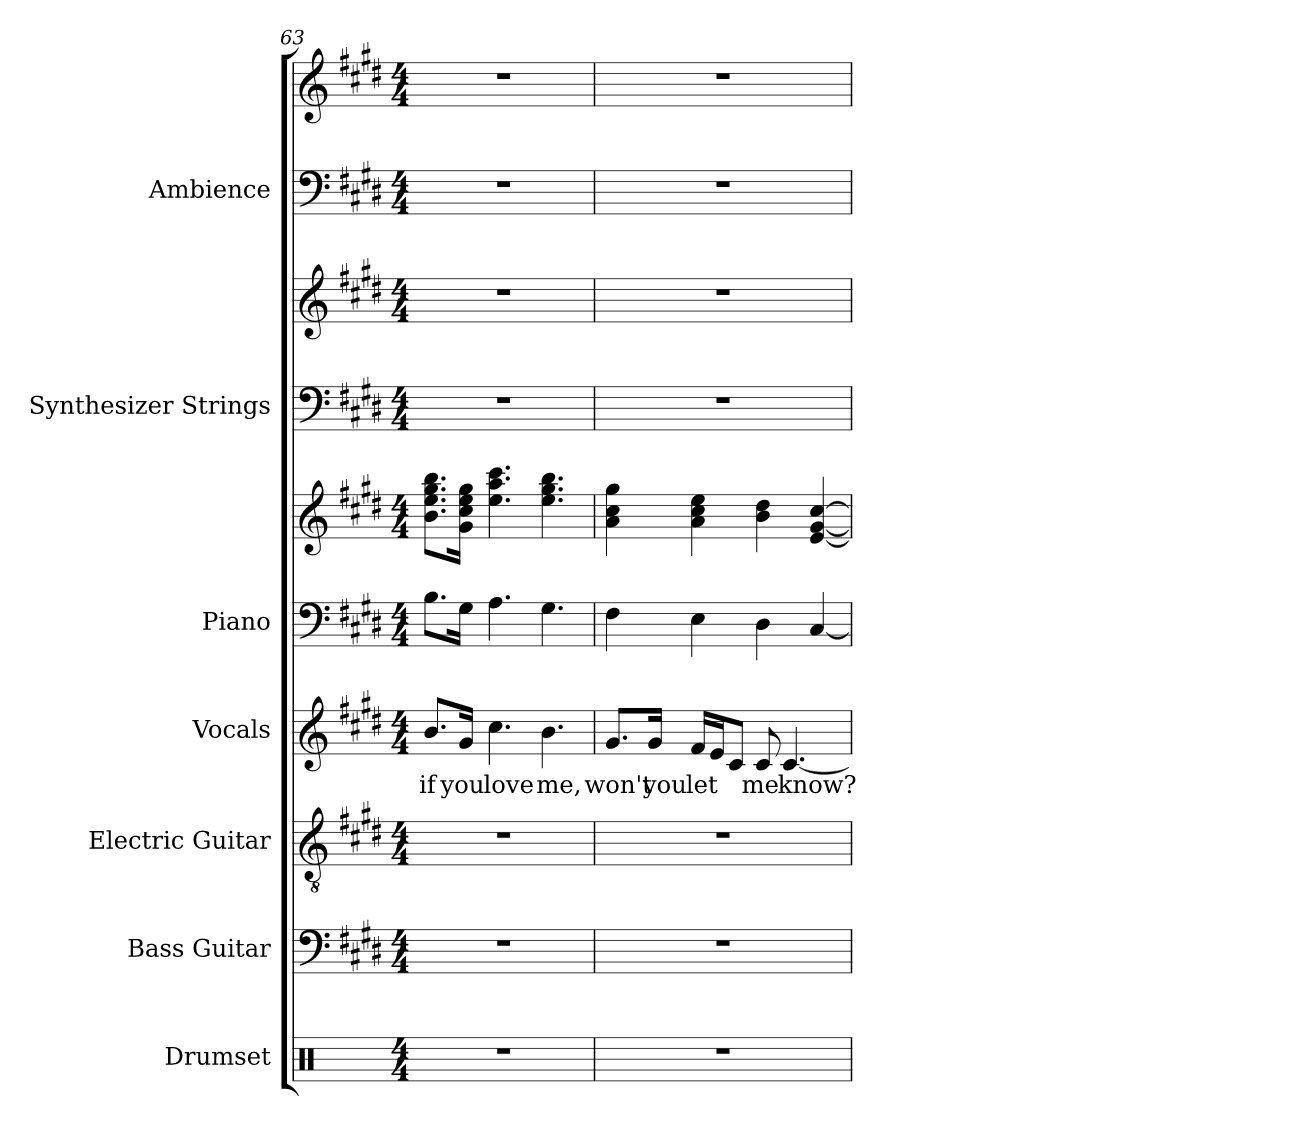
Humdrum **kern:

**kern	**kern	**kern	**kern	**text	**kern	**kern	**kern	**kern	**kern	**kern
*part7	*part6	*part5	*part4	*part4	*part3	*part3	*part2	*part2	*part1	*part1
*staff10	*staff9	*staff8	*staff7	*staff7	*staff6	*staff5	*staff4	*staff3	*staff2	*staff1
*I"Drumset	*I"Bass Guitar	*I"Electric Guitar	*I"Vocals	*	*I"Piano	*	*I"Synthesizer Strings	*	*I"Ambience	*
*I'D. Set	*I'B. Guit.	*I'E. Guit.	*I'Voc.	*	*I'Pno.	*	*I'Syn. Str.	*	*I'Amb.	*
!!LO:PB:g=z
*clefX	*clefF4	*clefGv2	*clefG2	*	*clefF4	*clefG2	*clefF4	*clefG2	*clefF4	*clefG2
*	*ITrd7c12	*	*	*	*	*	*	*	*	*
*k[]	*k[f#c#g#d#]	*k[f#c#g#d#]	*k[f#c#g#d#]	*	*k[f#c#g#d#]	*k[f#c#g#d#]	*k[f#c#g#d#]	*k[f#c#g#d#]	*k[f#c#g#d#]	*k[f#c#g#d#]
*M4/4	*M4/4	*M4/4	*M4/4	*	*M4/4	*M4/4	*M4/4	*M4/4	*M4/4	*M4/4
=63	=63	=63	=63	=63	=63	=63	=63	=63	=63	=63
!	!	!	!	!LO:LY:b	!	!	!	!	!	!
1r	1r	1r	8.b/L	if	8.B\L	8.b\ 8.ee\ 8.gg#\ 8.bb\L	1r	1r	1r	1r
!	!	!	!	!LO:LY:b	!	!	!	!	!	!
.	.	.	16g#/Jk	you	16G#\Jk	16g#\ 16cc#\ 16ee\ 16gg#\Jk	.	.	.	.
!	!	!	!	!LO:LY:b	!	!	!	!	!	!
.	.	.	4.cc#\	love	4.A\	4.ee\ 4.aa\ 4.ccc#\	.	.	.	.
!	!	!	!	!LO:LY:b	!	!	!	!	!	!
.	.	.	4.b\	me,	4.G#\	4.ee\ 4.gg#\ 4.bb\	.	.	.	.
=64	=64	=64	=64	=64	=64	=64	=64	=64	=64	=64
!	!	!	!	!LO:LY:b	!	!	!	!	!	!
1r	1r	1r	8.g#/L	won't	4F#\	4a\ 4cc#\ 4gg#\	1r	1r	1r	1r
!	!	!	!	!LO:LY:b	!	!	!	!	!	!
.	.	.	16g#/Jk	you	.	.	.	.	.	.
!	!	!	!	!LO:LY:b	!	!	!	!	!	!
.	.	.	16f#/LL	let	4E\	4a\ 4cc#\ 4ee\	.	.	.	.
.	.	.	16e/J	.	.	.	.	.	.	.
.	.	.	8c#/J	.	.	.	.	.	.	.
!	!	!	!	!LO:LY:b	!	!	!	!	!	!
.	.	.	8c#/	me	4D#\	4b\ 4dd#\	.	.	.	.
!	!	!	!	!LO:LY:b	!	!	!	!	!	!
.	.	.	[4.c#/	know?	.	.	.	.	.	.
.	.	.	.	.	[4C#/	[4e/ [4g#/ [4cc#/	.	.	.	.
=	=	=	=	=	=	=	=	=	=	=
*-	*-	*-	*-	*-	*-	*-	*-	*-	*-	*-
